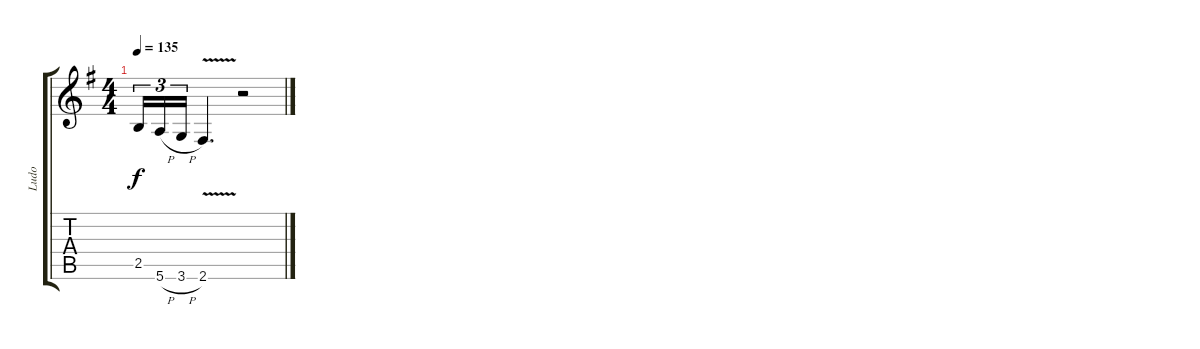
\track ("Ludo" "Ludo") {instrument distortionguitar}
\staff {score tabs}
\tuning (E4 B3 G3 D3 A2 E2) {hide}
\ts (4 4)
\tempo 135
\clef g2
\ks g
2.5.16{tu (3 2) dy f} 5.6{h}.16{tu (3 2)} 3.6{h}.16{tu (3 2)} 2.6{v}.4{d} r.2
